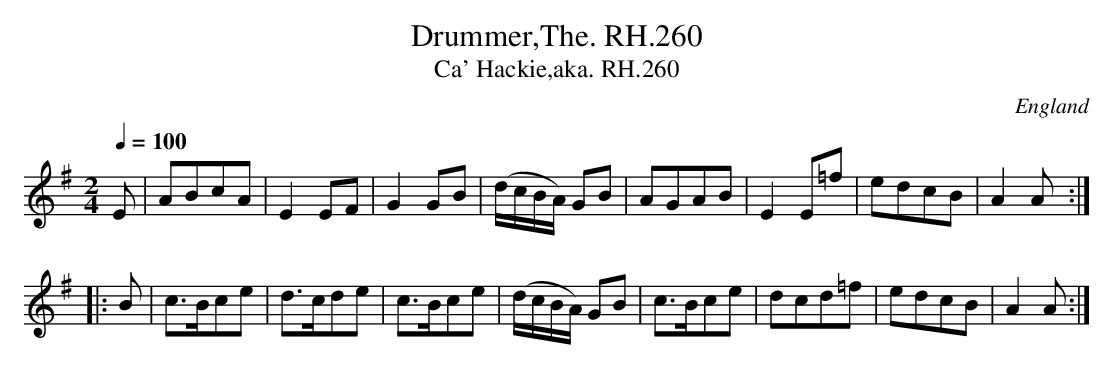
X:1
T:Drummer,The. RH.260
T:Ca' Hackie,aka. RH.260
L:1/8
M:2/4
O:England
Q:1/4=100
K:Em
E|ABcA|E2EF|G2GB|(d/c/B/A/) GB|\
AGAB|E2E=f|edcB|A2A:|!
|:B|c>Bce|d>cde|c>Bce|(d/c/B/A/) GB|\
c>Bce|dcd=f|edcB|A2A:|
